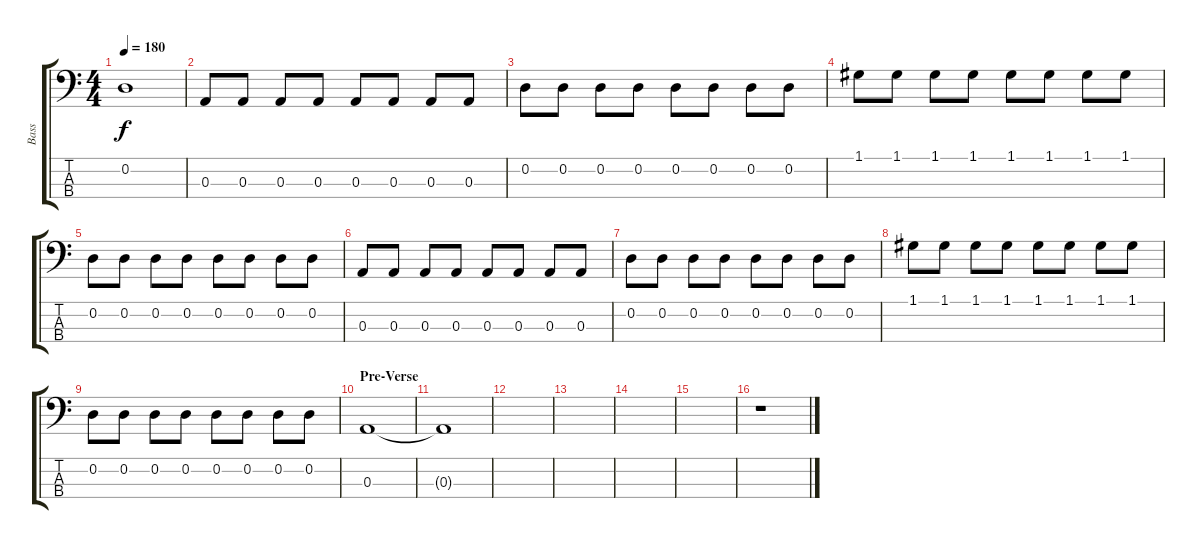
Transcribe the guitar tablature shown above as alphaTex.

\track ("Bass" "Bass") {instrument electricbassfinger}
\staff {score tabs}
\tuning (G2 D2 A1 E1) {hide}
\ts (4 4)
\tempo 180
\clef f4
\ks c
0.2.1{dy f} |
0.3.8 0.3.8 0.3.8 0.3.8 0.3.8 0.3.8 0.3.8 0.3.8 |
0.2.8 0.2.8 0.2.8 0.2.8 0.2.8 0.2.8 0.2.8 0.2.8 |
1.1.8 1.1.8 1.1.8 1.1.8 1.1.8 1.1.8 1.1.8 1.1.8 |
0.2.8 0.2.8 0.2.8 0.2.8 0.2.8 0.2.8 0.2.8 0.2.8 |
0.3.8 0.3.8 0.3.8 0.3.8 0.3.8 0.3.8 0.3.8 0.3.8 |
0.2.8 0.2.8 0.2.8 0.2.8 0.2.8 0.2.8 0.2.8 0.2.8 |
1.1.8 1.1.8 1.1.8 1.1.8 1.1.8 1.1.8 1.1.8 1.1.8 |
0.2.8 0.2.8 0.2.8 0.2.8 0.2.8 0.2.8 0.2.8 0.2.8 |
\section ("" "Pre-Verse")
0.3.1{volume 0} |
0.3{t}.1 |
|
|
|
|
r.1{volume 13}
